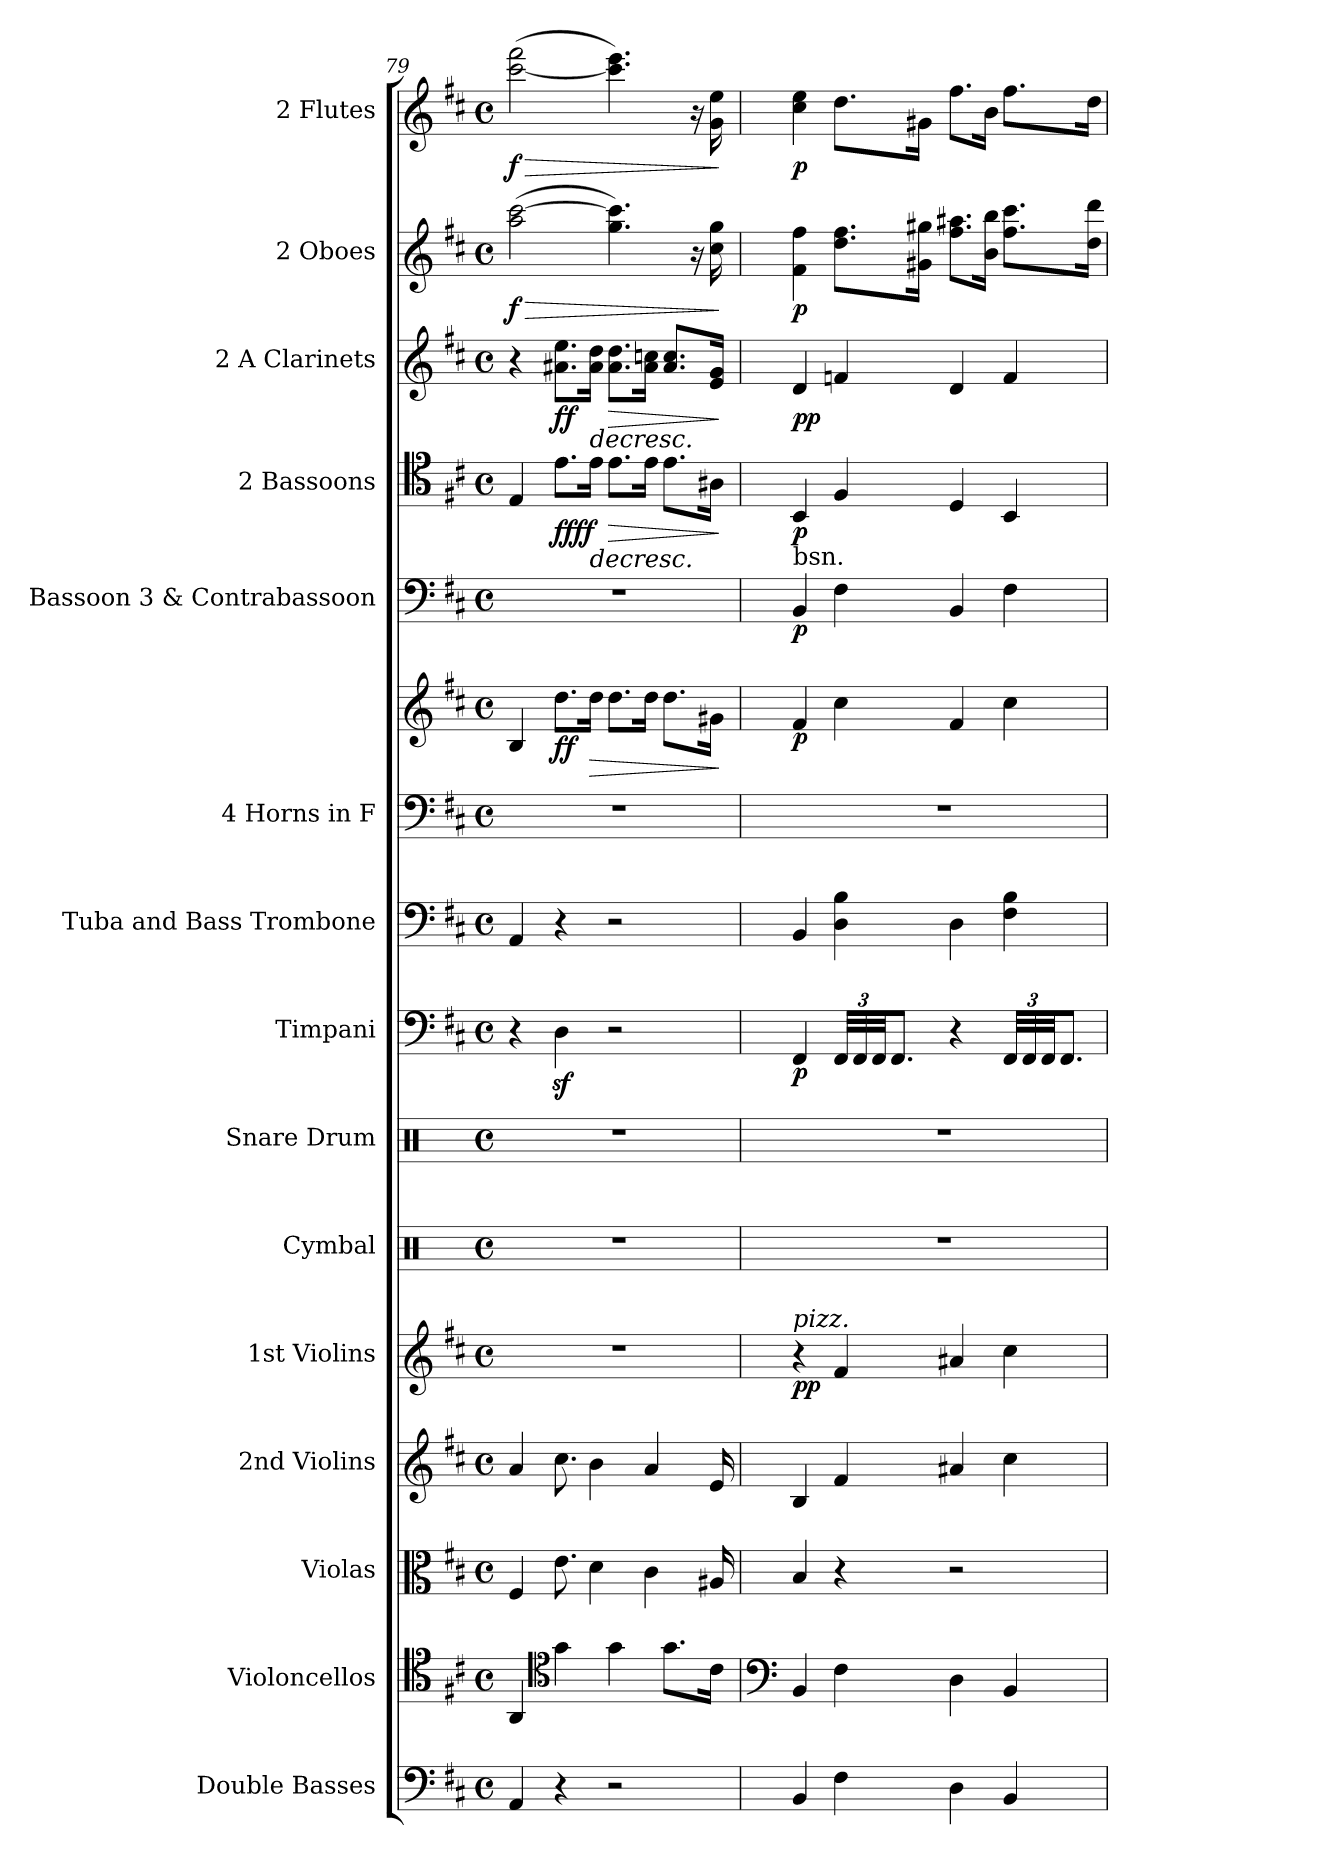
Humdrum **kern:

**kern	**kern	**kern	**kern	**kern	**dynam	**kern	**kern	**kern	**dynam	**kern	**kern	**kern	**dynam	**kern	**dynam	**kern	**dynam	**kern	**dynam	**kern	**dynam	**kern	**dynam
*part15	*part14	*part13	*part12	*part11	*part11	*part10	*part9	*part8	*part8	*part7	*part6	*part6	*part6	*part5	*part5	*part4	*part4	*part3	*part3	*part2	*part2	*part1	*part1
*staff16	*staff15	*staff14	*staff13	*staff12	*staff12	*staff11	*staff10	*staff9	*staff9	*staff8	*staff7	*staff6	*staff6/7	*staff5	*staff5	*staff4	*staff4	*staff3	*staff3	*staff2	*staff2	*staff1	*staff1
*I"Double Basses	*I"Violoncellos	*I"Violas	*I"2nd Violins	*I"1st Violins	*	*I"Cymbal	*I"Snare Drum	*I"Timpani	*	*I"Tuba and  Bass Trombone	*I"4 Horns in F	*	*	*I"Bassoon 3 &amp; Contrabassoon	*	*I"2 Bassoons	*	*I"2 A Clarinets	*	*I"2 Oboes	*	*I"2 Flutes	*
*	*	*	*	*	*	*I'Cym	*I'Sn Dr	*I'Timp	*	*I'Tba	*I'Hn	*	*	*I'Bsn	*	*I'Bsn	*	*I'Cl	*	*I'Ob	*	*I'Fl	*
*clefF4	*clefC4	*clefC3	*clefG2	*clefG2	*	*clefX	*clefX	*clefF4	*	*clefF4	*clefF4	*clefG2	*	*clefF4	*	*clefC4	*	*clefG2	*	*clefG2	*	*clefG2	*
*ITrd7c12	*	*	*	*	*	*	*	*	*	*	*ITrd4c7	*ITrd4c7	*	*	*	*	*	*ITrd2c3	*	*	*	*	*
*k[f#c#]	*k[f#c#]	*k[f#c#]	*k[f#c#]	*k[f#c#]	*	*k[]	*k[]	*k[f#c#]	*	*k[f#c#]	*k[f#]	*k[f#]	*	*k[f#c#]	*	*k[f#c#]	*	*k[f#c#g#d#a#]	*	*k[f#c#]	*	*k[f#c#]	*
*M4/4	*M4/4	*M4/4	*M4/4	*M4/4	*	*M4/4	*M4/4	*M4/4	*	*M4/4	*M4/4	*M4/4	*	*M4/4	*	*M4/4	*	*M4/4	*	*M4/4	*	*M4/4	*
*met(c)	*met(c)	*met(c)	*met(c)	*met(c)	*	*met(c)	*met(c)	*met(c)	*	*met(c)	*met(c)	*met(c)	*	*met(c)	*	*met(c)	*	*met(c)	*	*met(c)	*	*met(c)	*
=79	=79	=79	=79	=79	=79	=79	=79	=79	=79	=79	=79	=79	=79	=79	=79	=79	=79	=79	=79	=79	=79	=79	=79
!	!	!	!	!	!	!	!	!	!	!	!	!	!	!	!	!	!	!	!	!	!LO:HP:b	!	!LO:HP:b
!	!	!	!	!	!	!	!	!	!	!	!	!	!	!	!	!	!	!	!	!	!LO:DY:n=1:b	!	!LO:DY:n=1:b
4AAA/	4AA/	4F#/	4a/	1r	.	1r	1r	4r	.	4AA/	1r	4E/	.	1r	.	4E/	.	4r	.	(<2aa\ [2ccc#\	> f	(>[2ccc#\ 2fff#\	> f
*	*clefC4	*	*	*	*	*	*	*	*	*	*	*	*	*	*	*	*	*	*	*	*	*	*
!	!	!	!	!	!	!	!	!	!	!	!	!	!LO:DY:b	!	!	!	!LO:DY:b	!	!	!	!	!	!
!	!	!	!	!	!	!	!	!	!	!	!	!	!	!	!	!	!LO:DY:n=1:b	!	!LO:DY:b	!	!	!	!
4r	4g\	8.e\	8.cc#\	.	.	.	.	4Dz<\	.	4r	.	8.g\L	ff	.	.	8.e\L	ff ff	8.f##X\ 8.cc#\L	ff	.	.	.	.
!	!	!	!	!	!	!	!	!	!	!	!	!	!LO:HP:b	!	!	!	!LO:HP:b	!	!LO:HP:b	!	!	!	!
.	.	4d\	4b\	.	.	.	.	.	.	.	.	16g\Jk	>	.	.	16e\Jk	>	16f##\ 16b\Jk	>	.	.	.	.
!	!	!	!	!	!	!	!	!	!	!	!	!	!	!	!	!	!LO:HP:b	!	!LO:HP:b	!	!	!	!
2r	4g\	.	.	.	.	.	.	2r	.	2r	.	8.g\L	.	.	.	8.e\L	>	8.f##\ 8.b\L	>	4.gg\ 4.ccc#\])	.	4.ccc#\] 4.eee\)	.
.	.	4c#\	4a/	.	.	.	.	.	.	.	.	16g\Jk	.	.	.	16e\Jk	.	16f##\ 16an\Jk	.	.	.	.	.
.	8.g\L	.	.	.	.	.	.	.	.	.	.	8.g\L	.	.	.	8.e\L	.	8.f##/ 8.a/L	.	.	.	.	.
.	.	.	.	.	.	.	.	.	.	.	.	.	.	.	.	.	.	.	.	16r	.	16r	.
.	16c#\Jk	16A#X/	16e/	.	.	.	.	.	.	.	.	16c#X\Jk	.	.	.	16A#X\Jk	.	16c#/ 16e/Jk	.	16cc#\ 16gg\	.	16g\ 16ee\	.
.	.	.	.	.	.	.	.	.	.	.	.	.	]	.	.	.	] ]	.	] ]	.	]	.	]
=80	=80	=80	=80	=80	=80	=80	=80	=80	=80	=80	=80	=80	=80	=80	=80	=80	=80	=80	=80	=80	=80	=80	=80
*	*clefF4	*	*	*	*	*	*	*	*	*	*	*	*	*	*	*	*	*	*	*	*	*	*
!	!	!	!	!	!	!	!	!	!	!	!	!	!	!LO:TX:a:t=bsn.	!	!	!	!	!	!	!	!	!
!	!	!	!	!LO:TX:a:i:t=pizz.	!	!	!	!	!	!	!	!	!	!	!	!	!	!	!	!	!	!	!
!	!	!	!	!	!LO:DY:b	!	!	!	!	!	!	!	!	!	!	!	!	!	!	!	!	!	!
!	!	!	!	!	!LO:DY:n=1:b	!	!	!	!LO:DY:b	!	!	!	!LO:DY:b	!	!LO:DY:b	!	!LO:DY:b	!	!LO:DY:b	!	!	!	!
!	!	!	!	!	!	!	!	!	!	!	!	!	!	!	!	!	!	!	!LO:DY:n=1:b	!	!LO:DY:b	!	!LO:DY:b
4BBB/	4BB/	4B/	4B/	4r	p p	1r	1r	4FF#/	p	4BB/	1r	4B/	p	4BB/	p	4BB/	p	4B/	p p	4f#\ 4ff#\	p	4cc#\ 4ee\	p
*	*	*	*	*	*	*	*	*Xbrackettup	*	*	*	*	*	*	*	*	*	*	*	*	*	*	*
4FF#\	4F#\	4r	4f#/	4f#/	.	.	.	48FF#/LLL	.	4D\ 4B\	.	4f#\	.	4F#\	.	4F#/	.	4dn/	.	8.dd\ 8.ff#\L	.	8.dd\L	.
.	.	.	.	.	.	.	.	48FF#/	.	.	.	.	.	.	.	.	.	.	.	.	.	.	.
.	.	.	.	.	.	.	.	48FF#/JJ	.	.	.	.	.	.	.	.	.	.	.	.	.	.	.
.	.	.	.	.	.	.	.	8.FF#/J	.	.	.	.	.	.	.	.	.	.	.	.	.	.	.
.	.	.	.	.	.	.	.	.	.	.	.	.	.	.	.	.	.	.	.	16g#X\ 16gg#X\Jk	.	16g#X\Jk	.
4DD\	4D\	2r	4a#X/	4a#X/	.	.	.	4r	.	4D\	.	4B/	.	4BB/	.	4D/	.	4B/	.	8.ff#\ 8.aa#X\L	.	8.ff#\L	.
.	.	.	.	.	.	.	.	.	.	.	.	.	.	.	.	.	.	.	.	16b\ 16bb\Jk	.	16b\Jk	.
4BBB/	4BB/	.	4cc#\	4cc#\	.	.	.	48FF#/LLL	.	4F#\ 4B\	.	4f#\	.	4F#\	.	4BB/	.	4d/	.	8.ff#\ 8.ccc#\L	.	8.ff#\L	.
.	.	.	.	.	.	.	.	48FF#/	.	.	.	.	.	.	.	.	.	.	.	.	.	.	.
.	.	.	.	.	.	.	.	48FF#/JJ	.	.	.	.	.	.	.	.	.	.	.	.	.	.	.
.	.	.	.	.	.	.	.	8.FF#/J	.	.	.	.	.	.	.	.	.	.	.	.	.	.	.
.	.	.	.	.	.	.	.	.	.	.	.	.	.	.	.	.	.	.	.	16dd\ 16ddd\Jk	.	16dd\Jk	.
=	=	=	=	=	=	=	=	=	=	=	=	=	=	=	=	=	=	=	=	=	=	=	=
*-	*-	*-	*-	*-	*-	*-	*-	*-	*-	*-	*-	*-	*-	*-	*-	*-	*-	*-	*-	*-	*-	*-	*-
